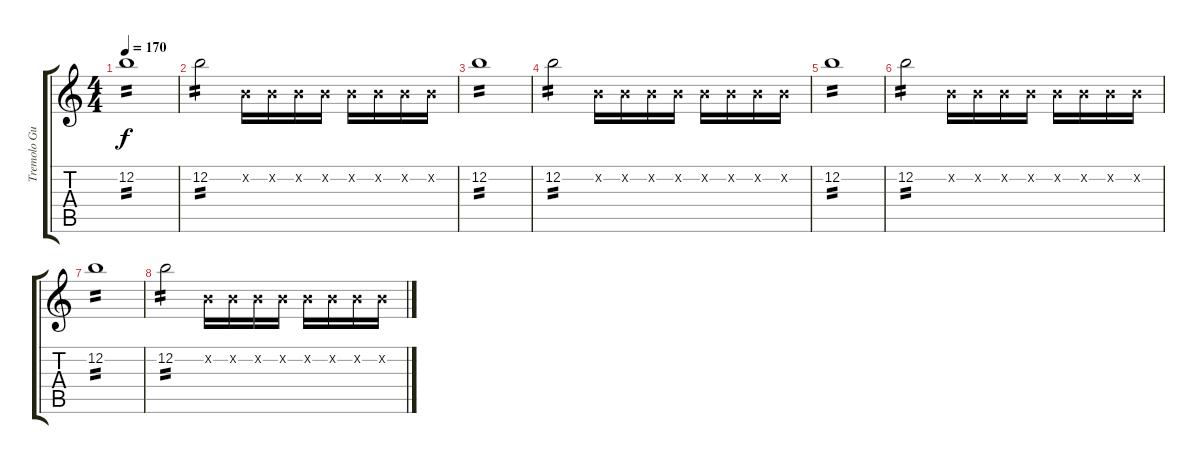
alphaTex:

\track ("Tremolo Guitar" "Tremolo Gu") {instrument overdrivenguitar}
\staff {score tabs}
\tuning (E4 B3 G3 D3 A2 E2) {hide}
\ts (4 4)
\tempo 170
\clef g2
\ks c
12.2.1{tp 2 dy f} |
12.2.2{tp 2} 0.2{x}.16 0.2{x}.16 0.2{x}.16 0.2{x}.16 0.2{x}.16 0.2{x}.16 0.2{x}.16 0.2{x}.16 |
12.2.1{tp 2} |
12.2.2{tp 2} 0.2{x}.16 0.2{x}.16 0.2{x}.16 0.2{x}.16 0.2{x}.16 0.2{x}.16 0.2{x}.16 0.2{x}.16 |
12.2.1{tp 2} |
12.2.2{tp 2} 0.2{x}.16 0.2{x}.16 0.2{x}.16 0.2{x}.16 0.2{x}.16 0.2{x}.16 0.2{x}.16 0.2{x}.16 |
12.2.1{tp 2} |
12.2.2{tp 2} 0.2{x}.16 0.2{x}.16 0.2{x}.16 0.2{x}.16 0.2{x}.16 0.2{x}.16 0.2{x}.16 0.2{x}.16
